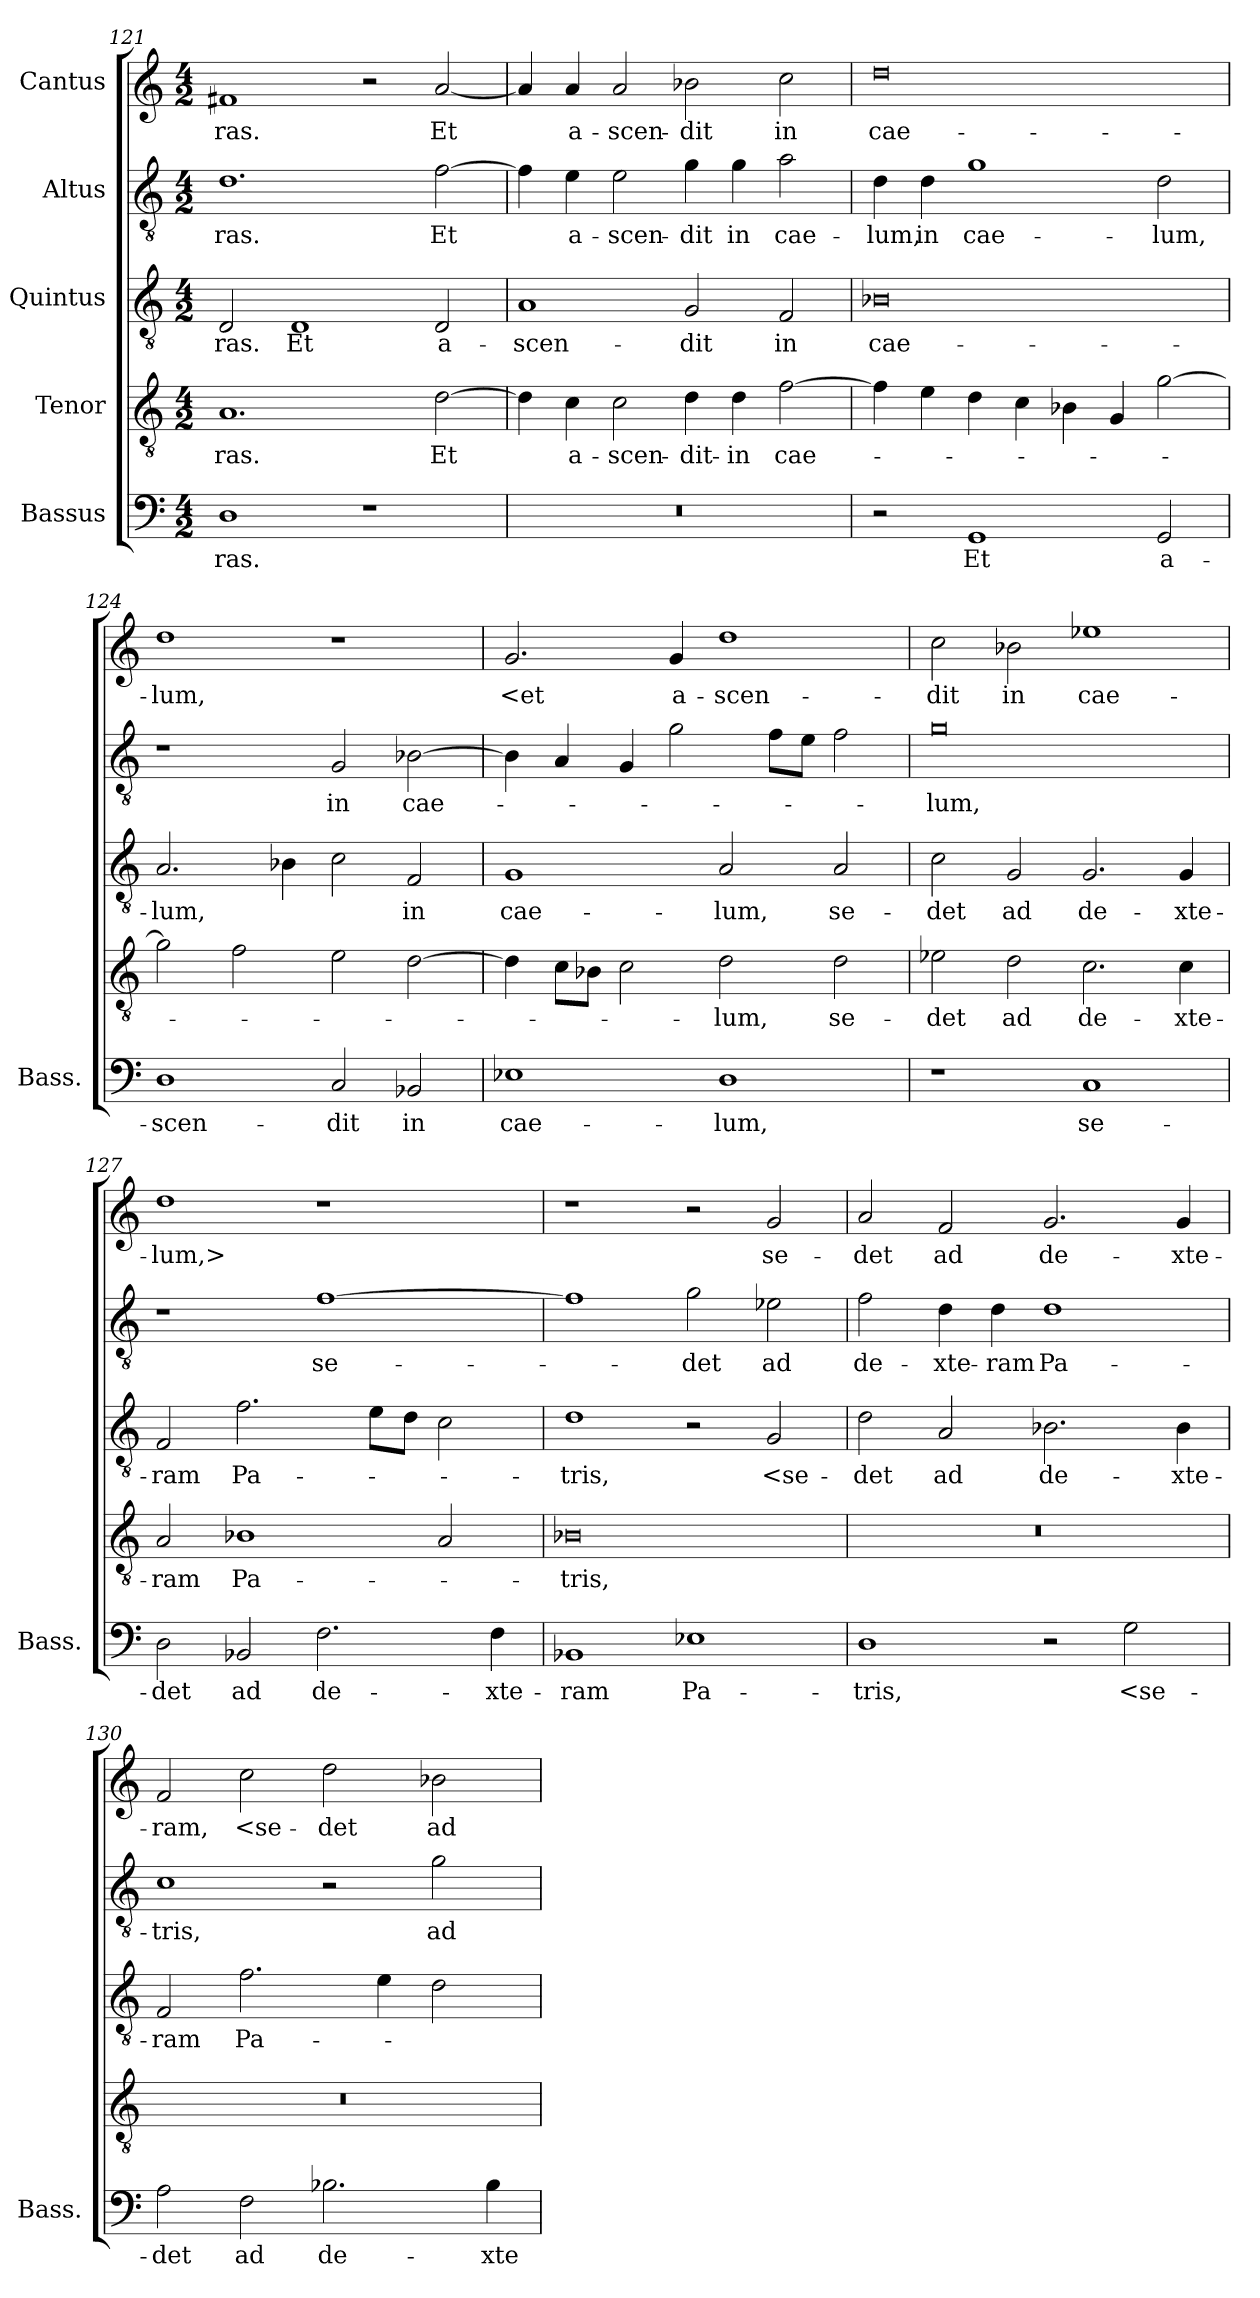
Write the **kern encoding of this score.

**kern	**text	**kern	**text	**kern	**text	**kern	**text	**kern	**text
*part5	*part5	*part4	*part4	*part3	*part3	*part2	*part2	*part1	*part1
*staff5	*staff5	*staff4	*staff4	*staff3	*staff3	*staff2	*staff2	*staff1	*staff1
*I"Bassus	*	*I"Tenor	*	*I"Quintus	*	*I"Altus	*	*I"Cantus	*
*I'Bass.	*	*	*	*	*	*	*	*	*
*clefF4	*	*clefGv2	*	*clefGv2	*	*clefGv2	*	*clefG2	*
*	*	*ITrd7c12	*	*ITrd7c12	*	*ITrd7c12	*	*	*
*k[]	*	*k[]	*	*k[]	*	*k[]	*	*k[]	*
*C:	*	*C:	*	*C:	*	*C:	*	*C:	*
*M4/2	*	*M4/2	*	*M4/2	*	*M4/2	*	*M4/2	*
=121	=121	=121	=121	=121	=121	=121	=121	=121	=121
1D\	-ras.	1.AA/	-ras.	2DD/	-ras.	1.D\	-ras.	1f#X/	-ras.
.	.	.	.	1DD/	Et	.	.	.	.
1r	.	.	.	.	.	.	.	2r	.
.	.	[2D\	Et	2DD/	a-	[2F\	Et	[2a/	Et
=122	=122	=122	=122	=122	=122	=122	=122	=122	=122
0r	.	4D\]	.	1AA/	-scen-	4F\]	.	4a/]	.
.	.	4C\	a-	.	.	4E\	a-	4a/	a-
.	.	2C\	-scen-	.	.	2E\	-scen-	2a/	-scen-
.	.	4D\	-dit-	2GG/	-dit	4G\	-dit	2b-X\	-dit
.	.	4D\	-in	.	.	4G\	in	.	.
.	.	[2F\	cae-	2FF/	in	2A\	cae-	2cc\	in
=123	=123	=123	=123	=123	=123	=123	=123	=123	=123
2r	.	4F\]	.	0BB-X\	cae-	4D\	-lum,	0dd\	cae-
.	.	4E\	.	.	.	4D\	in	.	.
1GG/	Et	4D\	.	.	.	1G\	cae-	.	.
.	.	4C\	.	.	.	.	.	.	.
.	.	4BB-X\	.	.	.	.	.	.	.
.	.	4GG/	.	.	.	.	.	.	.
2GG/	a-	[2G\	.	.	.	2D\	-lum,	.	.
=124	=124	=124	=124	=124	=124	=124	=124	=124	=124
1D\	-scen-	2G\]	.	2.AA/	-lum,	1r	.	1dd\	-lum,
.	.	2F\	.	.	.	.	.	.	.
.	.	.	.	4BB-X\	.	.	.	.	.
2C/	-dit	2E\	.	2C\	.	2GG/	in	1r	.
2BB-X/	in	[2D\	.	2FF/	in	[2BB-X\	cae-	.	.
=125	=125	=125	=125	=125	=125	=125	=125	=125	=125
1E-\	cae-	4D\]	.	1GG/	cae-	4BB-\]	.	2.g/	<et
.	.	8C\L	.	.	.	4AA/	.	.	.
.	.	8BB-X\J	.	.	.	.	.	.	.
.	.	2C\	.	.	.	4GG/	.	.	.
.	.	.	.	.	.	2G\	.	4g/	a-
1D\	-lum,	2D\	-lum,	2AA/	-lum,	.	.	1dd\	-scen-
.	.	.	.	.	.	8F\L	.	.	.
.	.	.	.	.	.	8E\J	.	.	.
.	.	2D\	se-	2AA/	se-	2F\	.	.	.
=126	=126	=126	=126	=126	=126	=126	=126	=126	=126
1r	.	2E-X\	-det	2C\	-det	0G\	-lum,	2cc\	-dit
.	.	2D\	ad	2GG/	ad	.	.	2b-X\	in
1C/	se-	2.C\	de-	2.GG/	de-	.	.	1ee-\	cae-
.	.	4C\	-xte-	4GG/	-xte-	.	.	.	.
=127	=127	=127	=127	=127	=127	=127	=127	=127	=127
2D\	-det	2AA/	-ram	2FF/	-ram	1r	.	1dd\	-lum,>
2BB-X/	ad	1BB-X\	Pa-	2.F\	Pa-	.	.	.	.
2.F\	de-	.	.	.	.	[1F\	se-	1r	.
.	.	.	.	8E\L	.	.	.	.	.
.	.	.	.	8D\J	.	.	.	.	.
.	.	2AA/	.	2C\	.	.	.	.	.
4F\	-xte-	.	.	.	.	.	.	.	.
=128	=128	=128	=128	=128	=128	=128	=128	=128	=128
1BB-X/	-ram	0BB-X\	-tris,	1D\	-tris,	1F\]	.	1r	.
1E-\	Pa-	.	.	2r	.	2G\	-det	2r	.
.	.	.	.	2GG/	<se-	2E-X\	ad	2g/	se-
=129	=129	=129	=129	=129	=129	=129	=129	=129	=129
1D\	-tris,	0r	.	2D\	-det	2F\	de-	2a/	-det
.	.	.	.	2AA/	ad	4D\	-xte-	2f/	ad
.	.	.	.	.	.	4D\	-ram	.	.
2r	.	.	.	2.BB-X\	de-	1D\	Pa-	2.g/	de-
2G\	<se-	.	.	.	.	.	.	.	.
.	.	.	.	4BB-\	-xte-	.	.	4g/	-xte-
=130	=130	=130	=130	=130	=130	=130	=130	=130	=130
2A\	-det	0r	.	2FF/	-ram	1C\	-tris,	2f/	-ram,
2F\	ad	.	.	2.F\	Pa-	.	.	2cc\	<se-
2.B-X\	de-	.	.	.	.	2r	.	2dd\	-det
.	.	.	.	4E\	.	.	.	.	.
.	.	.	.	2D\	.	2G\	ad	2b-X\	ad
4B-\	-xte-	.	.	.	.	.	.	.	.
=	=	=	=	=	=	=	=	=	=
*-	*-	*-	*-	*-	*-	*-	*-	*-	*-
